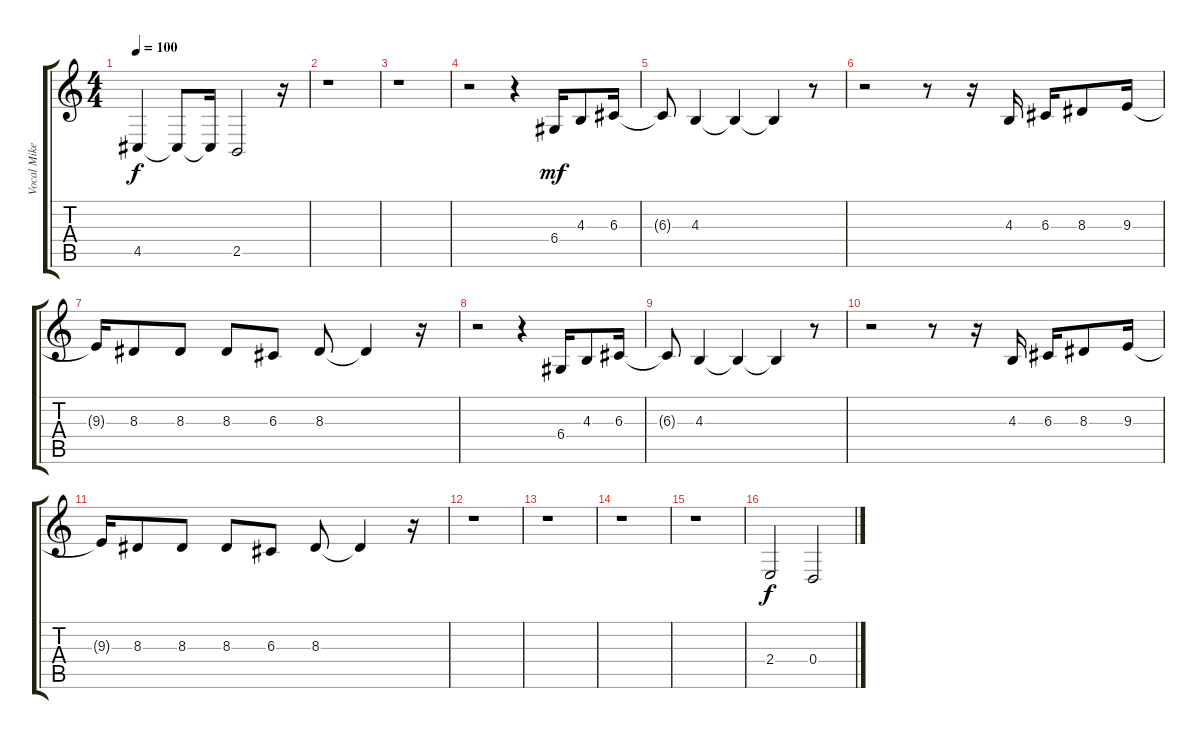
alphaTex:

\track ("Vocal Mike Dirnt" "Vocal Mike") {instrument violin}
\staff {score tabs}
\tuning (E4 B3 G3 D3 A2 E2) {hide}
\ts (4 4)
\tempo 100
\clef g2
\ks c
4.5.4{dy f} 4.5{t}.8 4.5{t}.16 2.5.2 r.16 |
r.1 |
r.1 |
r.2 r.4 6.4.16{dy mf} 4.3.8 6.3.16 |
6.3{t}.8 4.3.4 4.3{t}.4 4.3{t}.4 r.8 |
r.2 r.8 r.16 4.3.16 6.3.16 8.3.8 9.3.16 |
9.3{t}.16 8.3.8 8.3.8 8.3.8 6.3.8 8.3.8 8.3{t}.4 r.16 |
r.2 r.4 6.4.16 4.3.8 6.3.16 |
6.3{t}.8 4.3.4 4.3{t}.4 4.3{t}.4 r.8 |
r.2 r.8 r.16 4.3.16 6.3.16 8.3.8 9.3.16 |
9.3{t}.16 8.3.8 8.3.8 8.3.8 6.3.8 8.3.8 8.3{t}.4 r.16 |
r.1 |
r.1 |
r.1 |
r.1 |
2.4.2{dy f} 0.4.2
